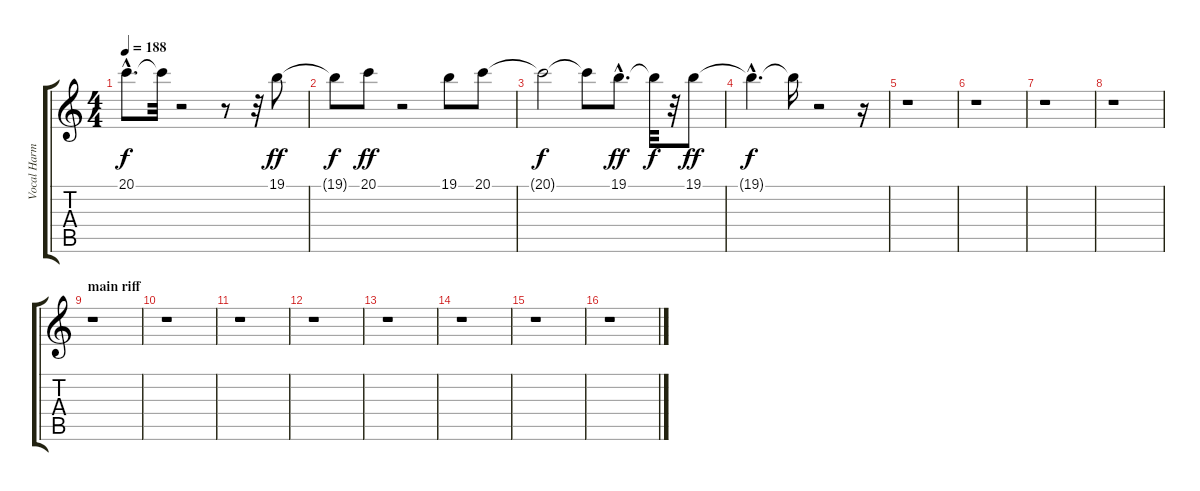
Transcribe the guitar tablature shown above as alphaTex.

\track ("Vocal Harmony (Adrian)" "Vocal Harm") {instrument choiraahs}
\staff {score tabs}
\tuning (E4 B3 G3 D3 A2 E2) {hide}
\ts (4 4)
\tempo 188
\clef g2
\ks c
20.1{hac t}.8{d dy f} 20.1{t}.32 r.2 r.8 r.32 19.1.8{dy ff} |
19.1{t}.8{dy f} 20.1.8{dy ff} r.2 19.1.8 20.1.8 |
20.1{t}.2{dy f} 20.1{t}.8 19.1{hac}.8{d dy ff} 19.1{t}.32{dy f} r.32 19.1.8{dy ff} |
19.1{hac t}.4{d dy f} 19.1{t}.16 r.2 r.16 |
r.1 |
r.1 |
r.1 |
r.1 |
\section ("" "main riff")
r.1 |
r.1 |
r.1 |
r.1 |
r.1 |
r.1 |
r.1 |
r.1
